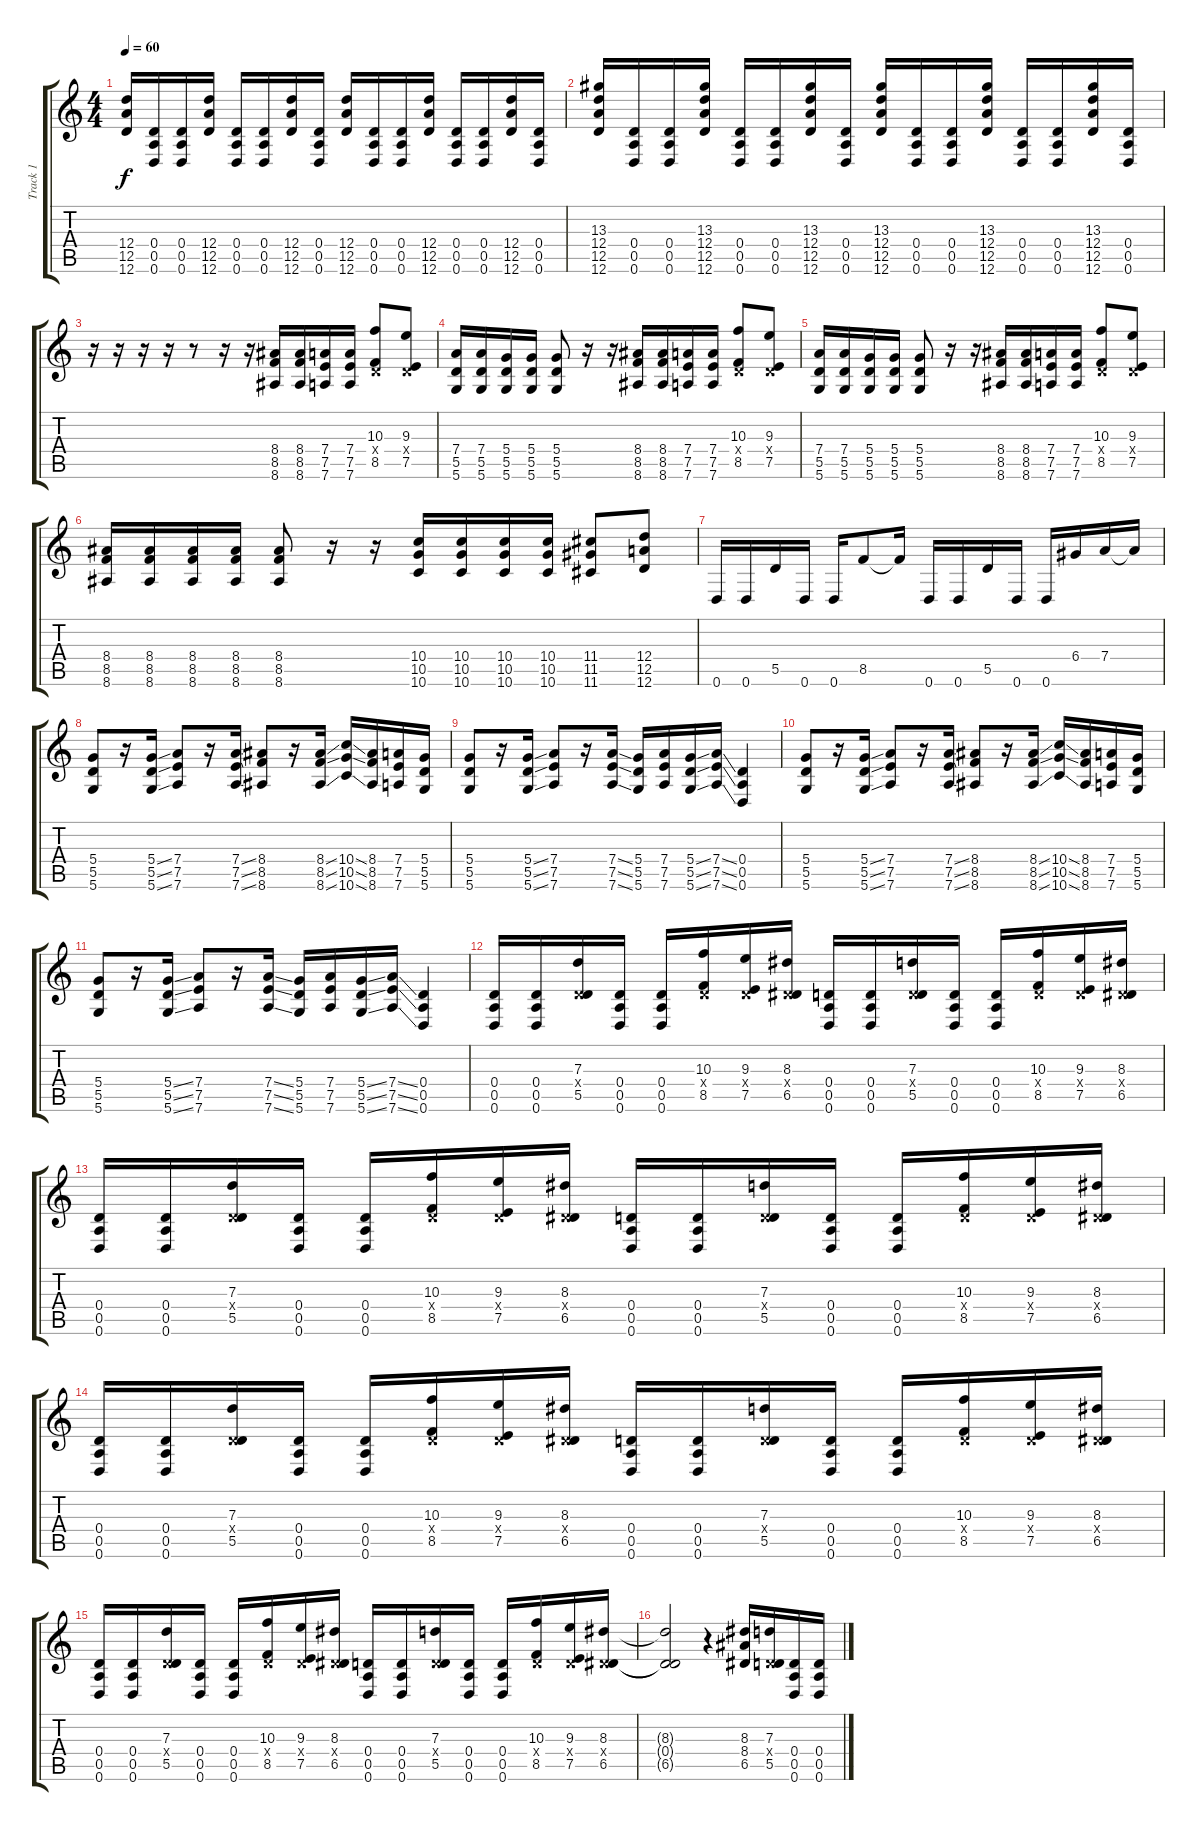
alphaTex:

\track ("Track 1" "Track 1") {instrument overdrivenguitar}
\staff {score tabs}
\tuning (E4 B3 G3 D3 A2 D2) {hide}
\ts (4 4)
\tempo 60
\clef g2
\ks c
(12.4 12.5 12.6).16{dy f} (0.4 0.5 0.6).16 (0.4 0.5 0.6).16 (12.4 12.5 12.6).16 (0.4 0.5 0.6).16 (0.4 0.5 0.6).16 (12.4 12.5 12.6).16 (0.4 0.5 0.6).16 (12.4 12.5 12.6).16 (0.4 0.5 0.6).16 (0.4 0.5 0.6).16 (12.4 12.5 12.6).16 (0.4 0.5 0.6).16 (0.4 0.5 0.6).16 (12.4 12.5 12.6).16 (0.4 0.5 0.6).16 |
(13.3 12.4 12.5 12.6).16 (0.4 0.5 0.6).16 (0.4 0.5 0.6).16 (13.3 12.4 12.5 12.6).16 (0.4 0.5 0.6).16 (0.4 0.5 0.6).16 (13.3 12.4 12.5 12.6).16 (0.4 0.5 0.6).16 (13.3 12.4 12.5 12.6).16 (0.4 0.5 0.6).16 (0.4 0.5 0.6).16 (13.3 12.4 12.5 12.6).16 (0.4 0.5 0.6).16 (0.4 0.5 0.6).16 (13.3 12.4 12.5 12.6).16 (0.4 0.5 0.6).16 |
r.16 r.16 r.16 r.16 r.8 r.16 r.16 (8.4 8.5 8.6).16 (8.4 8.5 8.6).16 (7.4 7.5 7.6).16 (7.4 7.5 7.6).16 (10.3 0.4{x} 8.5).8 (9.3 0.4{x} 7.5).8 |
(7.4 5.5 5.6).16 (7.4 5.5 5.6).16 (5.4 5.5 5.6).16 (5.4 5.5 5.6).16 (5.4 5.5 5.6).8 r.16 r.16 (8.4 8.5 8.6).16 (8.4 8.5 8.6).16 (7.4 7.5 7.6).16 (7.4 7.5 7.6).16 (10.3 0.4{x} 8.5).8 (9.3 0.4{x} 7.5).8 |
(7.4 5.5 5.6).16 (7.4 5.5 5.6).16 (5.4 5.5 5.6).16 (5.4 5.5 5.6).16 (5.4 5.5 5.6).8 r.16 r.16 (8.4 8.5 8.6).16 (8.4 8.5 8.6).16 (7.4 7.5 7.6).16 (7.4 7.5 7.6).16 (10.3 0.4{x} 8.5).8 (9.3 0.4{x} 7.5).8 |
(8.4 8.5 8.6).16 (8.4 8.5 8.6).16 (8.4 8.5 8.6).16 (8.4 8.5 8.6).16 (8.4 8.5 8.6).8 r.16 r.16 (10.4 10.5 10.6).16 (10.4 10.5 10.6).16 (10.4 10.5 10.6).16 (10.4 10.5 10.6).16 (11.4 11.5 11.6).8 (12.4 12.5 12.6).8 |
0.6.16 0.6.16 5.5.16 0.6.16 0.6.16 8.5.8 8.5{t}.16 0.6.16 0.6.16 5.5.16 0.6.16 0.6.16 6.4.16 7.4.16 7.4{t}.16 |
(5.4 5.5 5.6).8 r.16 (5.4{ss} 5.5{ss} 5.6{ss}).16 (7.4 7.5 7.6).8 r.16 (7.4{ss} 7.5{ss} 7.6{ss}).16 (8.4 8.5 8.6).8 r.16 (8.4{ss} 8.5{ss} 8.6{ss}).16 (10.4{ss} 10.5{ss} 10.6{ss}).16 (8.4 8.5 8.6).16 (7.4 7.5 7.6).16 (5.4 5.5 5.6).16 |
(5.4 5.5 5.6).8 r.16 (5.4{ss} 5.5{ss} 5.6{ss}).16 (7.4 7.5 7.6).8 r.16 (7.4{ss} 7.5{ss} 7.6{ss}).16 (5.4 5.5 5.6).16 (7.4 7.5 7.6).16 (5.4{ss} 5.5{ss} 5.6{ss}).16 (7.4{ss} 7.5{ss} 7.6{ss}).16 (0.4 0.5 0.6).4 |
(5.4 5.5 5.6).8 r.16 (5.4{ss} 5.5{ss} 5.6{ss}).16 (7.4 7.5 7.6).8 r.16 (7.4{ss} 7.5{ss} 7.6{ss}).16 (8.4 8.5 8.6).8 r.16 (8.4{ss} 8.5{ss} 8.6{ss}).16 (10.4{ss} 10.5{ss} 10.6{ss}).16 (8.4 8.5 8.6).16 (7.4 7.5 7.6).16 (5.4 5.5 5.6).16 |
(5.4 5.5 5.6).8 r.16 (5.4{ss} 5.5{ss} 5.6{ss}).16 (7.4 7.5 7.6).8 r.16 (7.4{ss} 7.5{ss} 7.6{ss}).16 (5.4 5.5 5.6).16 (7.4 7.5 7.6).16 (5.4{ss} 5.5{ss} 5.6{ss}).16 (7.4{ss} 7.5{ss} 7.6{ss}).16 (0.4 0.5 0.6).4 |
(0.4 0.5 0.6).16 (0.4 0.5 0.6).16 (7.3 0.4{x} 5.5).16 (0.4 0.5 0.6).16 (0.4 0.5 0.6).16 (10.3 0.4{x} 8.5).16 (9.3 0.4{x} 7.5).16 (8.3 0.4{x} 6.5).16 (0.4 0.5 0.6).16 (0.4 0.5 0.6).16 (7.3 0.4{x} 5.5).16 (0.4 0.5 0.6).16 (0.4 0.5 0.6).16 (10.3 0.4{x} 8.5).16 (9.3 0.4{x} 7.5).16 (8.3 0.4{x} 6.5).16 |
(0.4 0.5 0.6).16 (0.4 0.5 0.6).16 (7.3 0.4{x} 5.5).16 (0.4 0.5 0.6).16 (0.4 0.5 0.6).16 (10.3 0.4{x} 8.5).16 (9.3 0.4{x} 7.5).16 (8.3 0.4{x} 6.5).16 (0.4 0.5 0.6).16 (0.4 0.5 0.6).16 (7.3 0.4{x} 5.5).16 (0.4 0.5 0.6).16 (0.4 0.5 0.6).16 (10.3 0.4{x} 8.5).16 (9.3 0.4{x} 7.5).16 (8.3 0.4{x} 6.5).16 |
(0.4 0.5 0.6).16 (0.4 0.5 0.6).16 (7.3 0.4{x} 5.5).16 (0.4 0.5 0.6).16 (0.4 0.5 0.6).16 (10.3 0.4{x} 8.5).16 (9.3 0.4{x} 7.5).16 (8.3 0.4{x} 6.5).16 (0.4 0.5 0.6).16 (0.4 0.5 0.6).16 (7.3 0.4{x} 5.5).16 (0.4 0.5 0.6).16 (0.4 0.5 0.6).16 (10.3 0.4{x} 8.5).16 (9.3 0.4{x} 7.5).16 (8.3 0.4{x} 6.5).16 |
(0.4 0.5 0.6).16 (0.4 0.5 0.6).16 (7.3 0.4{x} 5.5).16 (0.4 0.5 0.6).16 (0.4 0.5 0.6).16 (10.3 0.4{x} 8.5).16 (9.3 0.4{x} 7.5).16 (8.3 0.4{x} 6.5).16 (0.4 0.5 0.6).16 (0.4 0.5 0.6).16 (7.3 0.4{x} 5.5).16 (0.4 0.5 0.6).16 (0.4 0.5 0.6).16 (10.3 0.4{x} 8.5).16 (9.3 0.4{x} 7.5).16 (8.3 0.4{x} 6.5).16 |
(8.3{t} 0.4{t} 6.5{t}).2 r.4 (8.3 8.4 6.5).16 (7.3 0.4{x} 5.5).16 (0.4 0.5 0.6).16 (0.4 0.5 0.6).16
